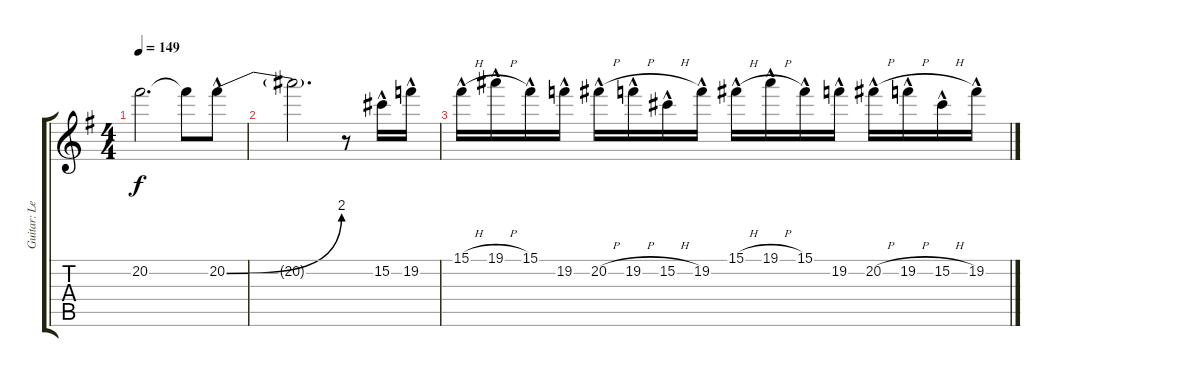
\track ("Guitar: Lead" "Guitar: Le") {instrument overdrivenguitar}
\staff {score tabs}
\tuning (Eb4 Bb3 Gb3 Db3 Ab2 Eb2) {hide}
\ts (4 4)
\tempo 149
\clef g2
\ks g
20.2{t}.2{d dy f} 20.2{t}.8 20.2{be (bend 0 0 60 8) hac}.8 |
20.2{t}.2{d} r.8 15.2{hac}.16 19.2{hac}.16 |
15.1{h hac}.16 19.1{h hac}.16 15.1{hac}.16 19.2{hac}.16 20.2{h hac}.16 19.2{h hac}.16 15.2{h hac}.16 19.2{hac}.16 15.1{h hac}.16 19.1{h hac}.16 15.1{hac}.16 19.2{hac}.16 20.2{h hac}.16 19.2{h hac}.16 15.2{h hac}.16 19.2{hac}.16
